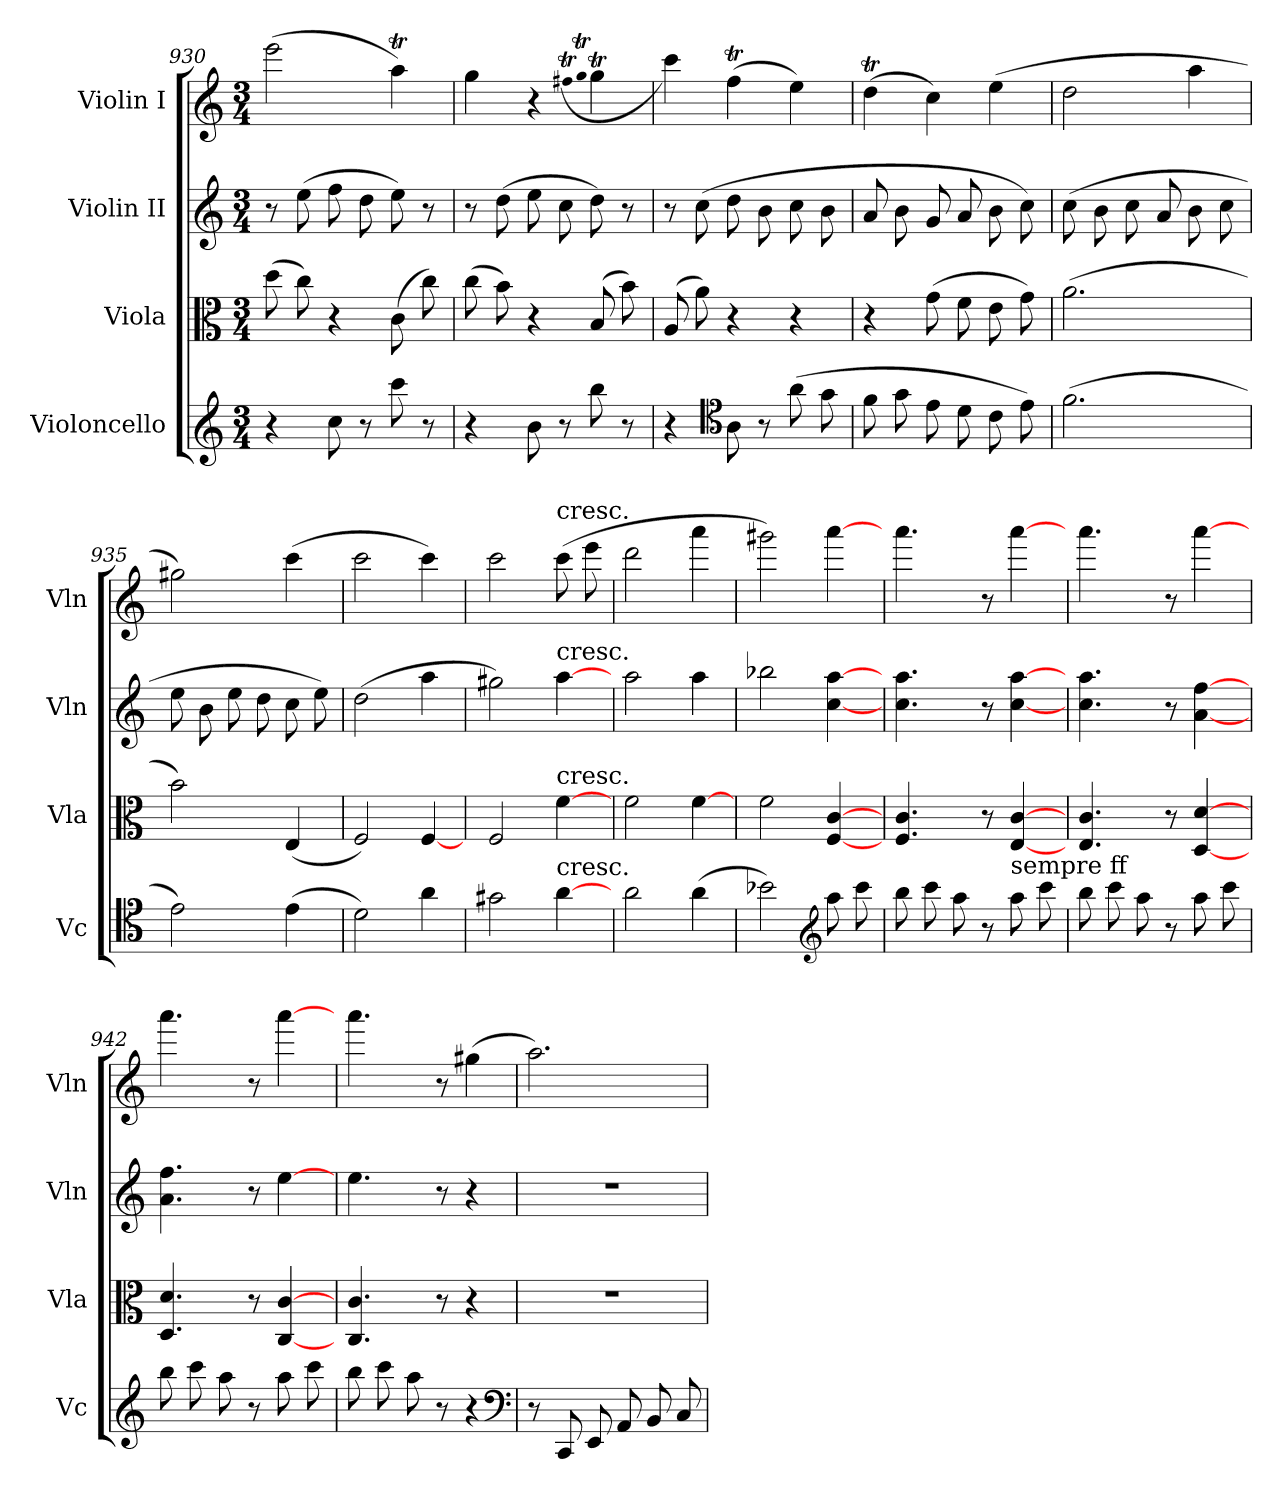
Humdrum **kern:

**kern	**kern	**kern	**kern
*part4	*part3	*part2	*part1
*staff4	*staff3	*staff2	*staff1
*I"Violoncello	*I"Viola	*I"Violin II	*I"Violin I
*I'Vc	*I'Vla	*I'Vln	*I'Vln
*clefG2	*clefC3	*clefG2	*clefG2
*k[]	*k[]	*k[]	*k[]
*C:	*C:	*C:	*C:
*M3/4	*M3/4	*M3/4	*M3/4
=930	=930	=930	=930
4r	(8dd	8r	(2eee
.	8cc)	(8ee	.
8cc	4r	8ff	.
8r	.	8dd	.
8ccc	(8c	8ee)	4aaT)
8r	8cc)	8r	.
=931	=931	=931	=931
4r	(8cc	8r	4gg
.	8b)	(8dd	.
8b	4r	8ee	4r
8r	.	8cc	.
.	.	.	(qqff#Xt
.	.	.	qqggT
8bb	(8B	8dd)	4ggT
8r	8b)	8r	.
=932	=932	=932	=932
4r	(8A	8r	4ccc)
.	8a)	(8cc	.
*clefC4	*	*	*
8A	4r	8dd	(4ffT
8r	.	8b	.
(8a	4r	8cc	4ee)
8g	.	8b	.
=933	=933	=933	=933
8f	4r	8a	(4ddT
8g	.	8b	.
8e	(8g	8g	4cc)
8d	8f	8a	.
8c	8e	8b	(4ee
8e)	8g)	8cc)	.
=934	=934	=934	=934
(2.f	(2.a	(8cc	2dd
.	.	8b	.
.	.	8cc	.
.	.	8a	.
.	.	8b	4aa
.	.	8cc	.
=935	=935	=935	=935
2e)	2b)	8ee	2gg#X)
.	.	8b	.
.	.	8ee	.
.	.	8dd	.
(4e	(4E	8cc	(4ccc
.	.	8ee)	.
=936	=936	=936	=936
2d)	2F)	(2dd	2ccc
4a	[4F	4aa	4ccc)
=937	=937	=937	=937
2g#X	2F	2gg#X)	2ccc
!	!	!	!LO:TX:a:t=cresc.
!	!	!LO:TX:a:t=cresc.	!
!	!LO:TX:a:t=cresc.	!	!
!LO:TX:a:t=cresc.	!	!	!
[4a	[4f	[4aa	(8ccc
.	.	.	8eee
=938	=938	=938	=938
2a	2f	2aa	2ddd
(4a	[4f	4aa	4aaa
=939	=939	=939	=939
2b-X)	2f	2bb-X	2ggg#X)
*clefG2	*	*	*
8aa	[4F [4c	[4cc [4aa	[4aaa
8ccc	.	.	.
=940	=940	=940	=940
8bb	4.F 4.c	4.cc 4.aa	4.aaa
8ccc	.	.	.
8aa	.	.	.
8r	8r	8r	8r
!LO:TX:a:t=sempre ff	!	!	!
8aa	[4E [4c	[4cc [4aa	[4aaa
8ccc	.	.	.
=941	=941	=941	=941
8bb	4.E 4.c	4.cc 4.aa	4.aaa
8ccc	.	.	.
8aa	.	.	.
8r	8r	8r	8r
8aa	[4D [4d	[4a [4ff	[4aaa
8ccc	.	.	.
=942	=942	=942	=942
8bb	4.D 4.d	4.a 4.ff	4.aaa
8ccc	.	.	.
8aa	.	.	.
8r	8r	8r	8r
8aa	[4C [4c	[4ee	[4aaa
8ccc	.	.	.
=943	=943	=943	=943
8bb	4.C 4.c	4.ee	4.aaa
8ccc	.	.	.
8aa	.	.	.
8r	8r	8r	8r
4r	4r	4r	(4gg#X
*clefF4	*	*	*
=944	=944	=944	=944
8r	2.r	2.r	2.aa)
8CC	.	.	.
8EE	.	.	.
8AA	.	.	.
8BB	.	.	.
8C	.	.	.
=	=	=	=
*-	*-	*-	*-
